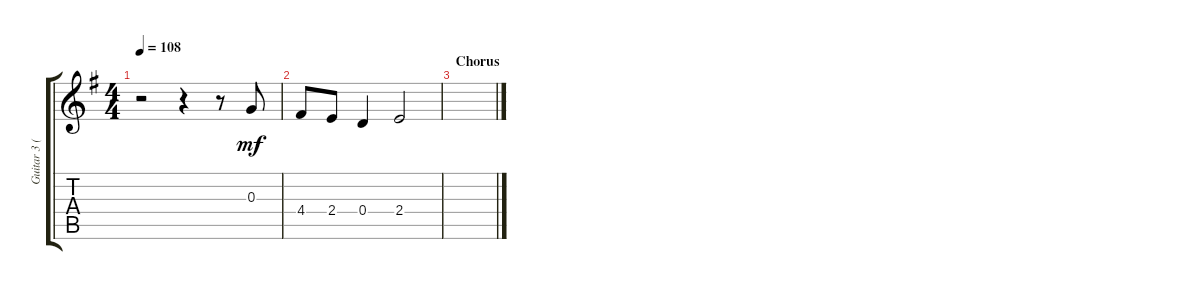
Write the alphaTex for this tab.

\track ("Guitar 3 (Clean)" "Guitar 3 (") {instrument electricguitarclean}
\staff {score tabs}
\tuning (E4 B3 G3 D3 A2 E2) {hide}
\ts (4 4)
\tempo 108
\clef g2
\ks g
r.2{dy mf} r.4 r.8 0.3.8 |
4.4.8 2.4.8 0.4.4 2.4.2 |
\section ("" "Chorus")
